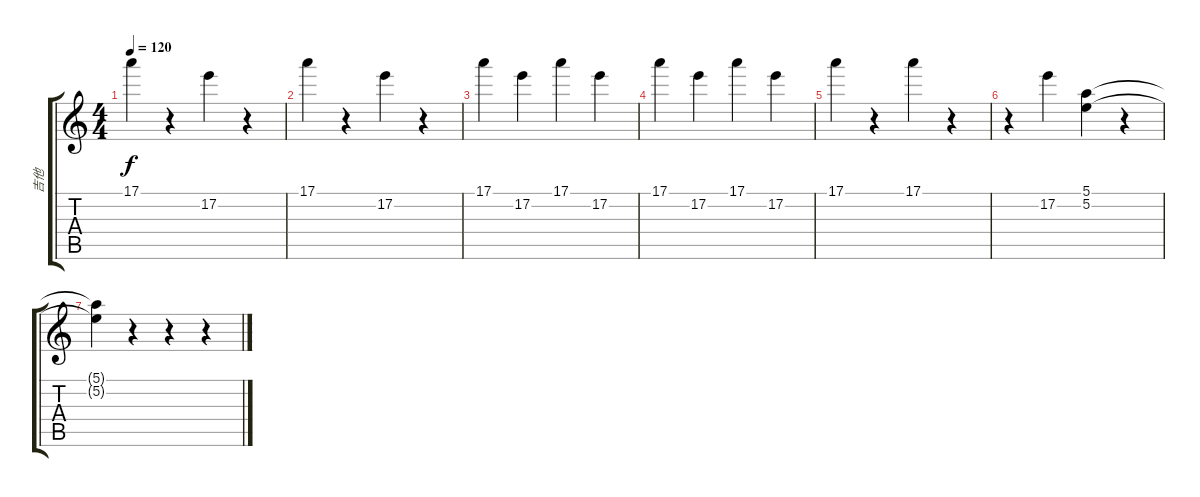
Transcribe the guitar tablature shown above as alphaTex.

\track ("吉他" "吉他") {instrument overdrivenguitar}
\staff {score tabs}
\tuning (E4 B3 G3 D3 A2 E2) {hide}
\ts (4 4)
\tempo 120
\clef g2
\ks c
17.1.4{dy f} r.4 17.2.4 r.4 |
17.1.4 r.4 17.2.4 r.4 |
17.1.4 17.2.4 17.1.4 17.2.4 |
17.1.4 17.2.4 17.1.4 17.2.4 |
17.1.4 r.4 17.1.4 r.4 |
r.4 17.2.4 (5.1 5.2).4 r.4 |
(5.1{t} 5.2{t}).4 r.4 r.4 r.4
